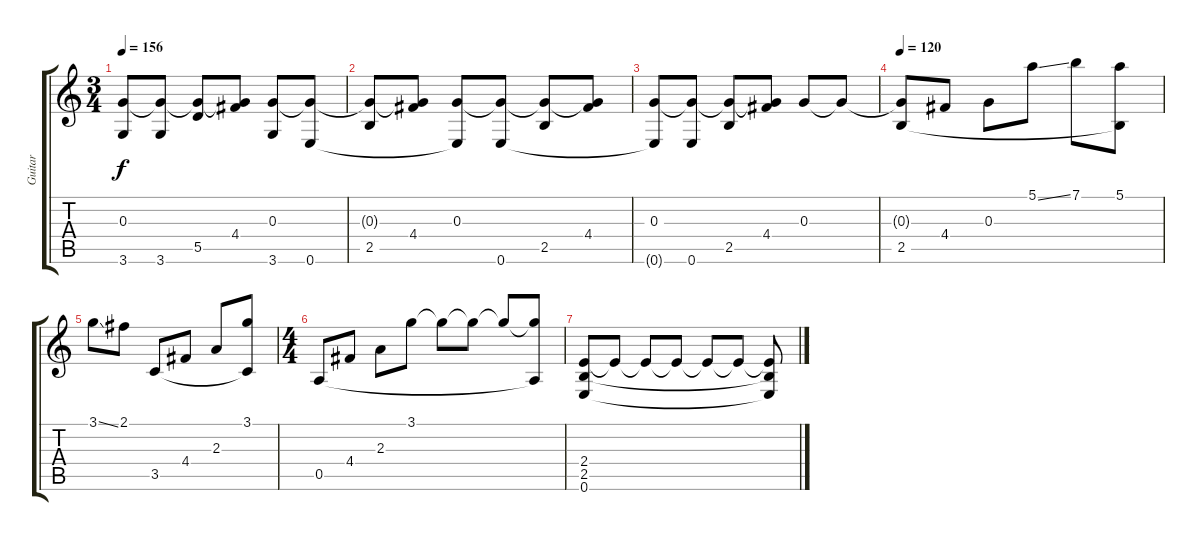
\track ("Guitar" "Guitar") {instrument acousticguitarsteel}
\staff {score tabs}
\tuning (E4 B3 G3 D3 A2 E2) {hide}
\ts (3 4)
\tempo 156
\clef g2
\ks c
(0.3 3.6{t}).8{dy f} (0.3{t} 3.6).8 (0.3{t} 5.5).8 (0.3{t} 4.4).8 (0.3 3.6).8 (0.3{t} 0.6).8 |
(0.3{t} 2.5).8 (0.3{t} 4.4).8 (0.3 0.6{t}).8 (0.3{t} 0.6).8 (0.3{t} 2.5).8 (0.3{t} 4.4).8 |
(0.3 0.6{t}).8 (0.3{t} 0.6).8 (0.3{t} 2.5).8 (0.3{t} 4.4).8 0.3.8 0.3{t}.8 |
\tempo 120
(0.3{t} 2.5).8 4.4.8 0.3.8 5.1{ss}.8 7.1.8 (5.1 2.5{t}).8 |
3.1{ss}.8 2.1.8 3.5.8 4.4.8 2.3.8 (3.1 3.5{t}).8 |
\ts (4 4)
0.5.8 4.4.8 2.3.8 3.1.8 3.1{t}.8 3.1{t}.8 3.1{t}.8 (3.1{t} 0.5{t}).8 |
(2.4 2.5 0.6).8 2.4{t}.8 2.4{t}.8 2.4{t}.8 2.4{t}.8 2.4{t}.8 (2.4{t} 2.5{t} 0.6{t}).8
